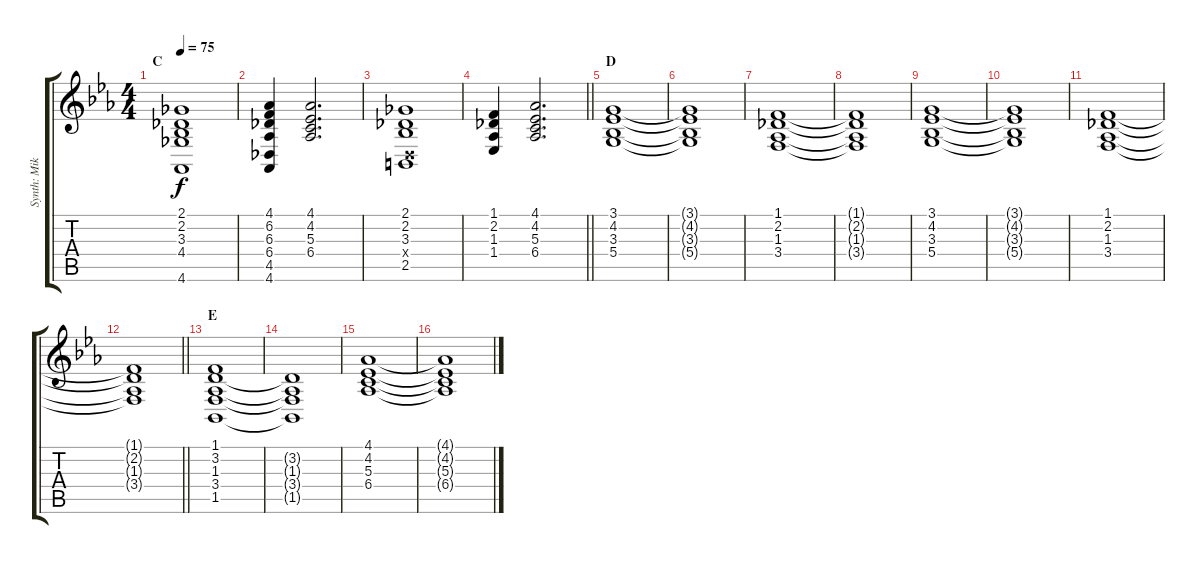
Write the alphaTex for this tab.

\track ("Synth: Mike" "Synth: Mik") {instrument stringensemble1}
\staff {score tabs}
\tuning (E4 B3 G3 D3 A2 E2) {hide}
\ts (4 4)
\section ("" "C")
\tempo 75
\clef g2
\ks eb
(2.1 2.2 3.3 4.4 4.6).1{dy f} |
(4.1 6.2 6.3 6.4 4.5 4.6).4 (4.1 4.2 5.3 6.4).2{d} |
(2.1 2.2 3.3 0.4{x} 2.5).1 |
\barLineRight lightlight
(1.1 2.2 1.3 1.4).4 (4.1 4.2 5.3 6.4).2{d} |
\section ("" "D")
(3.1 4.2 3.3 5.4).1 |
(3.1{t} 4.2{t} 3.3{t} 5.4{t}).1 |
(1.1 2.2 1.3 3.4).1 |
(1.1{t} 2.2{t} 1.3{t} 3.4{t}).1 |
(3.1 4.2 3.3 5.4).1 |
(3.1{t} 4.2{t} 3.3{t} 5.4{t}).1 |
(1.1 2.2 1.3 3.4).1 |
\barLineRight lightlight
(1.1{t} 2.2{t} 1.3{t} 3.4{t}).1 |
\section ("" "E")
(1.1 3.2 1.3 3.4 1.5).1 |
(3.2{t} 1.3{t} 3.4{t} 1.5{t}).1 |
(4.1 4.2 5.3 6.4).1 |
(4.1{t} 4.2{t} 5.3{t} 6.4{t}).1
